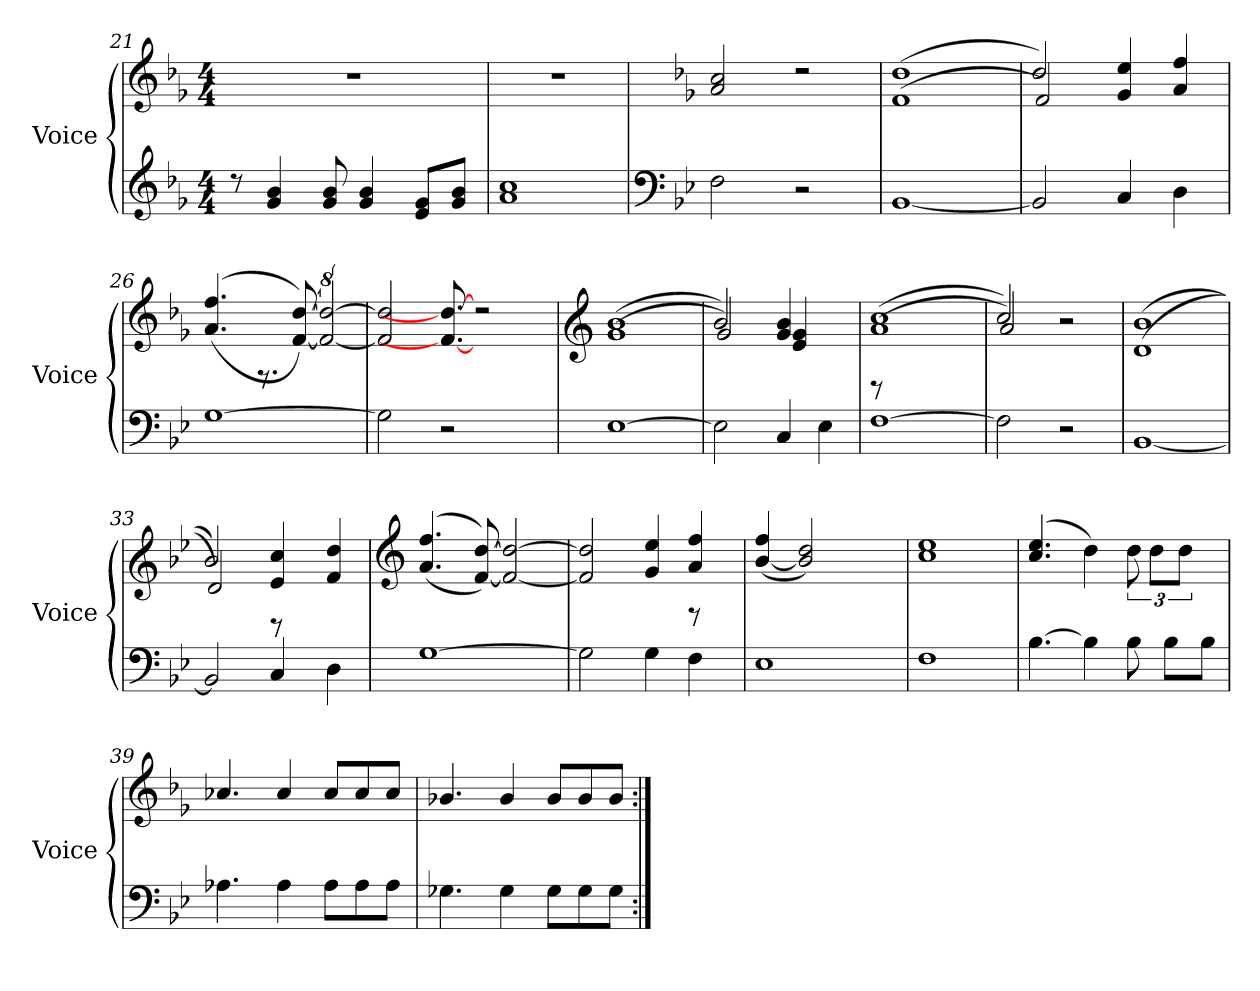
**kern	**kern
*part2	*part1
*staff2	*staff1
*I"Voice	*I"Voice
*I'Voice	*I'Voice
*clefG3	*clefG3
*k[b-e-]	*k[b-e-]
*M4/4	*M4/4
=21	=21
8rb	1r
4e-/ 4g/	.
8e-/ 8g/	.
4e-/ 4g/	.
8c/ 8e-/L	.
8e-/ 8g/J	.
=22	=22
*^	*
1a	1f	1r
*v	*v	*
!!LO:PB:g=z
=23	=23
*clefF4	*
*k[b-e-]	*k[b-e-]
2F\	2f/ 2a/
2r	2rb
=24	=24
*	*^
[<1BB-	(>1b-	(<1d
=25	=25	=25
2BB-/]	2b-/)	2d/)
4C/	4e-/ 4cc/	2ryy
4D\	4f/ 4dd/	.
*	*v	*v
=26	=26
[>1G	(<(>4.f/ 4.dd/
.	8.rC
.	[<8d/ [>8b-/))
.	16%5d/_< 16%5b-/_>
=27	=27
2G\]	2d/] 2b-/]
2r	8.d/_ 8.b-/_
.	2rb
8.ryy	.
!!LO:LB:g=z
=28	=28
*	*clefG2
*	*^
[>1E-	(>1b-	(<1g
=29	=29	=29
2E-\]	2b-/)	2g/)
4C/	4g/ 4b-/	4e-/ 4g/
4E-\	4ryy	4ryy
=30	=30	=30
*	*	*^
[>1F	(>1cc	(<1a	8rC
.	.	.	2..ryy
*	*	*v	*v
=31	=31	=31
2F\]	2cc/)	2a/)
2r	2ryy	2r
=32	=32	=32
[<1BB-	(>1b-	(<1d
=33	=33	=33
2BB-/]	2b-/)	2d/)
4C/	4e-/ 4cc/	8rC
.	.	4.ryy
4D\	4f/ 4dd/	.
*	*v	*v
!!LO:LB:g=z
=34	=34
*	*clefG3
[>1G	(<(>4.f/ 4.dd/
.	[<8d/ [>8b-/))
.	2d/_< 2b-/_>
=35	=35
*	*^
2G\]	2d/] 2b-/]	2.ryy
4G\	4e-/ 4cc/	.
4F\	4f/ 4dd/	8rC
.	.	8ryy
*	*v	*v
=36	=36
1E-	(>[<4g/ 4dd/
.	2g/] 2b-/)
.	4ryy
=37	=37
*	*^
1F	1cc	1a
*	*v	*v
!!LO:LB:g=z
=38	=38
[>4.B-\	(>4.a/ 4.cc/
4B-\]	4b-\)
8B-\	12b-\
.	12b-\L
8B-\L	.
.	12b-\J
8B-\J	8ryy
=39	=39
4.A-X\	4.a-X/
4A-\	4a-/
8A-\L	8a-/L
8A-\	8a-/
8A-\J	8a-/J
=40	=40
4.G-X\	4.g-X/
4G-\	4g-/
8G-\L	8g-/L
8G-\	8g-/
8G-\J	8g-/J
=:|!	=:|!
*-	*-
